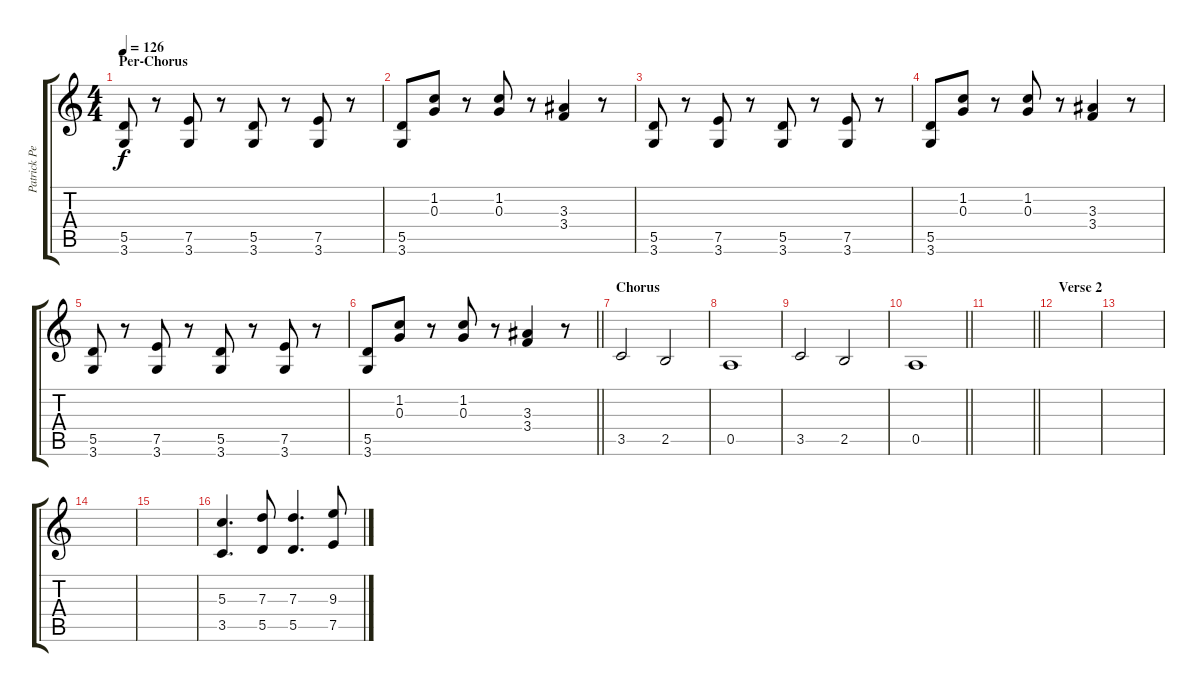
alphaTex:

\track ("Patrick Pentland" "Patrick Pe") {instrument electricguitarclean}
\staff {score tabs}
\tuning (E4 B3 G3 D3 A2 E2) {hide}
\ts (4 4)
\section ("" "Per-Chorus")
\tempo 126
\clef g2
\ks c
(5.5 3.6).8{dy f} r.8 (7.5 3.6).8 r.8 (5.5 3.6).8 r.8 (7.5 3.6).8 r.8 |
(5.5 3.6).8 (1.2 0.3).8 r.8 (1.2 0.3).8 r.8 (3.3 3.4).4 r.8 |
(5.5 3.6).8 r.8 (7.5 3.6).8 r.8 (5.5 3.6).8 r.8 (7.5 3.6).8 r.8 |
(5.5 3.6).8 (1.2 0.3).8 r.8 (1.2 0.3).8 r.8 (3.3 3.4).4 r.8 |
(5.5 3.6).8 r.8 (7.5 3.6).8 r.8 (5.5 3.6).8 r.8 (7.5 3.6).8 r.8 |
\barLineRight lightlight
(5.5 3.6).8 (1.2 0.3).8 r.8 (1.2 0.3).8 r.8 (3.3 3.4).4 r.8 |
\section ("" "Chorus")
3.5.2 2.5.2 |
0.5.1 |
3.5.2 2.5.2 |
\barLineRight lightlight
0.5.1 |
\barLineRight lightlight
|
\section ("" "Verse 2")
|
|
|
|
(5.3 3.5).4{d volume 10 instrument electricguitarclean} (7.3 5.5).8 (7.3 5.5).4{d} (9.3 7.5).8
